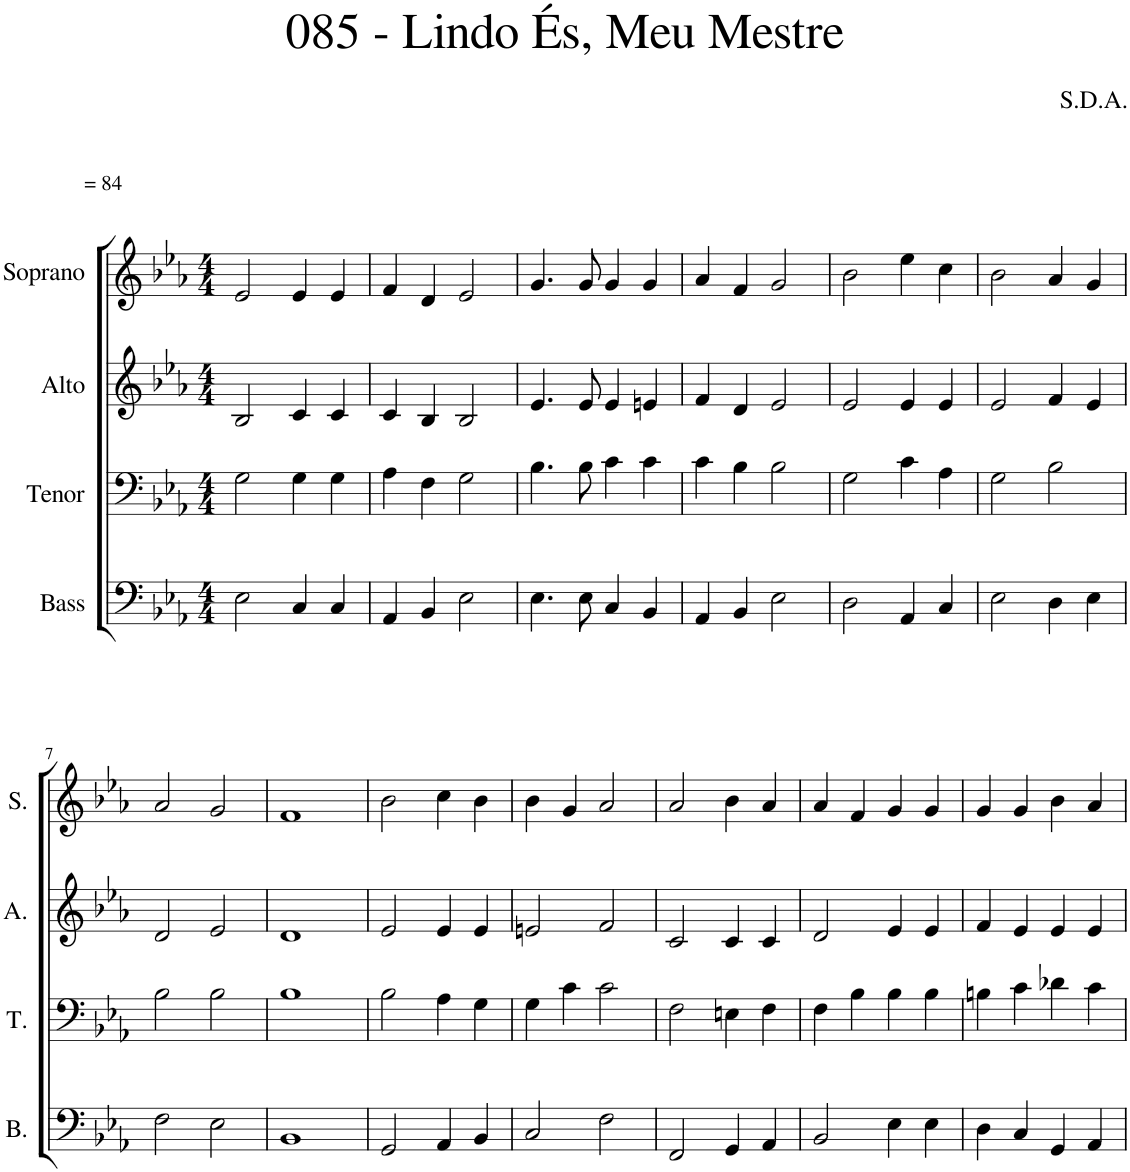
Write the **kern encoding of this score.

**kern	**kern	**kern	**kern
*part4	*part3	*part2	*part1
*staff4	*staff3	*staff2	*staff1
*I"Bass	*I"Tenor	*I"Alto	*I"Soprano
*I'B.	*I'T.	*I'A.	*I'S.
*clefF4	*clefF4	*clefG2	*clefG2
*k[b-e-a-]	*k[b-e-a-]	*k[b-e-a-]	*k[b-e-a-]
*M4/4	*M4/4	*M4/4	*M4/4
=1	=1	=1	=1
!	!	!	!LO:TX:a:t== 84
2E-\	2G\	2B-/	2e-/
4C/	4G\	4c/	4e-/
4C/	4G\	4c/	4e-/
=2	=2	=2	=2
4AA-/	4A-\	4c/	4f/
4BB-/	4F\	4B-/	4d/
2E-\	2G\	2B-/	2e-/
=3	=3	=3	=3
4.E-\	4.B-\	4.e-/	4.g/
8E-\	8B-\	8e-/	8g/
4C/	4c\	4e-/	4g/
4BB-/	4c\	4en/	4g/
=4	=4	=4	=4
4AA-/	4c\	4f/	4a-/
4BB-/	4B-\	4d/	4f/
2E-\	2B-\	2e-/	2g/
=5	=5	=5	=5
2D\	2G\	2e-/	2b-\
4AA-/	4c\	4e-/	4ee-\
4C/	4A-\	4e-/	4cc\
=6	=6	=6	=6
2E-\	2G\	2e-/	2b-\
4D\	2B-\	4f/	4a-/
4E-\	.	4e-/	4g/
!!LO:LB:g=z
=7	=7	=7	=7
2F\	2B-\	2d/	2a-/
2E-\	2B-\	2e-/	2g/
=8	=8	=8	=8
1BB-	1B-	1d	1f
=9	=9	=9	=9
2GG/	2B-\	2e-/	2b-\
4AA-/	4A-\	4e-/	4cc\
4BB-/	4G\	4e-/	4b-\
=10	=10	=10	=10
2C/	4G\	2en/	4b-\
.	4c\	.	4g/
2F\	2c\	2f/	2a-/
=11	=11	=11	=11
2FF/	2F\	2c/	2a-/
4GG/	4En\	4c/	4b-\
4AA-/	4F\	4c/	4a-/
=12	=12	=12	=12
2BB-/	4F\	2d/	4a-/
.	4B-\	.	4f/
4E-\	4B-\	4e-/	4g/
4E-\	4B-\	4e-/	4g/
=13	=13	=13	=13
4D\	4Bn\	4f/	4g/
4C/	4c\	4e-/	4g/
4GG/	4d-X\	4e-/	4b-\
4AA-/	4c\	4e-/	4a-/
=	=	=	=
*-	*-	*-	*-
